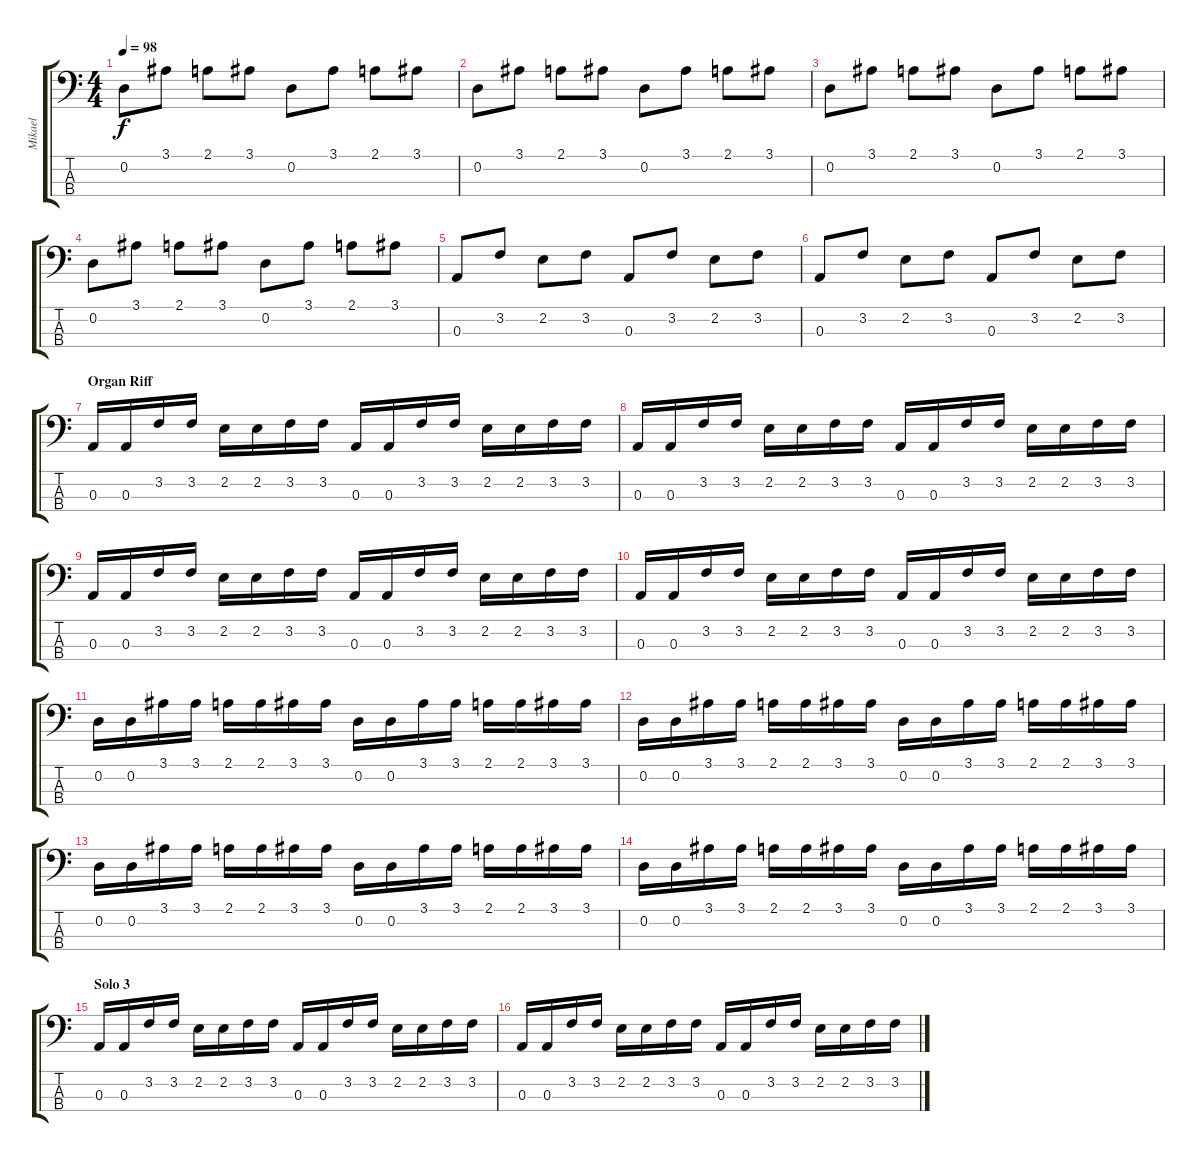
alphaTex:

\track ("Mikael" "Mikael") {instrument electricbasspick}
\staff {score tabs}
\tuning (G2 D2 A1 E1) {hide}
\ts (4 4)
\tempo 98
\clef f4
\ks c
0.2.8{dy f} 3.1.8 2.1.8 3.1.8 0.2.8 3.1.8 2.1.8 3.1.8 |
0.2.8 3.1.8 2.1.8 3.1.8 0.2.8 3.1.8 2.1.8 3.1.8 |
0.2.8 3.1.8 2.1.8 3.1.8 0.2.8 3.1.8 2.1.8 3.1.8 |
0.2.8 3.1.8 2.1.8 3.1.8 0.2.8 3.1.8 2.1.8 3.1.8 |
0.3.8 3.2.8 2.2.8 3.2.8 0.3.8 3.2.8 2.2.8 3.2.8 |
0.3.8 3.2.8 2.2.8 3.2.8 0.3.8 3.2.8 2.2.8 3.2.8 |
\section ("" "Organ Riff")
0.3.16 0.3.16 3.2.16 3.2.16 2.2.16 2.2.16 3.2.16 3.2.16 0.3.16 0.3.16 3.2.16 3.2.16 2.2.16 2.2.16 3.2.16 3.2.16 |
0.3.16 0.3.16 3.2.16 3.2.16 2.2.16 2.2.16 3.2.16 3.2.16 0.3.16 0.3.16 3.2.16 3.2.16 2.2.16 2.2.16 3.2.16 3.2.16 |
0.3.16 0.3.16 3.2.16 3.2.16 2.2.16 2.2.16 3.2.16 3.2.16 0.3.16 0.3.16 3.2.16 3.2.16 2.2.16 2.2.16 3.2.16 3.2.16 |
0.3.16 0.3.16 3.2.16 3.2.16 2.2.16 2.2.16 3.2.16 3.2.16 0.3.16 0.3.16 3.2.16 3.2.16 2.2.16 2.2.16 3.2.16 3.2.16 |
0.2.16 0.2.16 3.1.16 3.1.16 2.1.16 2.1.16 3.1.16 3.1.16 0.2.16 0.2.16 3.1.16 3.1.16 2.1.16 2.1.16 3.1.16 3.1.16 |
0.2.16 0.2.16 3.1.16 3.1.16 2.1.16 2.1.16 3.1.16 3.1.16 0.2.16 0.2.16 3.1.16 3.1.16 2.1.16 2.1.16 3.1.16 3.1.16 |
0.2.16 0.2.16 3.1.16 3.1.16 2.1.16 2.1.16 3.1.16 3.1.16 0.2.16 0.2.16 3.1.16 3.1.16 2.1.16 2.1.16 3.1.16 3.1.16 |
0.2.16 0.2.16 3.1.16 3.1.16 2.1.16 2.1.16 3.1.16 3.1.16 0.2.16 0.2.16 3.1.16 3.1.16 2.1.16 2.1.16 3.1.16 3.1.16 |
\section ("" "Solo 3")
0.3.16 0.3.16 3.2.16 3.2.16 2.2.16 2.2.16 3.2.16 3.2.16 0.3.16 0.3.16 3.2.16 3.2.16 2.2.16 2.2.16 3.2.16 3.2.16 |
0.3.16 0.3.16 3.2.16 3.2.16 2.2.16 2.2.16 3.2.16 3.2.16 0.3.16 0.3.16 3.2.16 3.2.16 2.2.16 2.2.16 3.2.16 3.2.16
